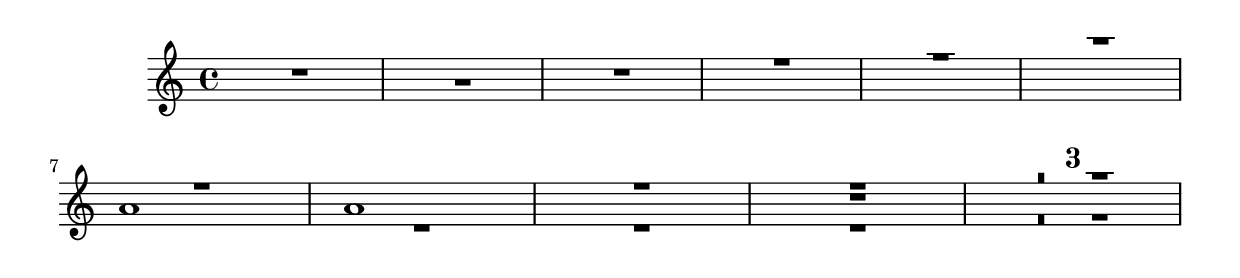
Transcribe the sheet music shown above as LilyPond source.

% DO NOT EDIT this file manually; it is automatically
% generated from Documentation/snippets/new
% Make any changes in Documentation/snippets/new/
% and then run scripts/auxiliar/makelsr.py
%
% This file is in the public domain.
%% Note: this file works from version 2.16.0
\version "2.17.6"

\header {
  lsrtags = "rhythms, tweaks-and-overrides"

  texidoc = "
Unlike ordinary rests, there is no predefined command to change the
staff position of a multi-measure rest symbol of either form by
attaching it to a note.  However, in polyphonic music multi-measure
rests in odd-numbered and even-numbered voices are vertically
separated. The positioning of multi-measure rests can be controlled as
follows:

"
  doctitle = "Positioning multi-measure rests"
} % begin verbatim


\relative c'' {
  % Multi-measure rests by default are set under the fourth line
  R1
  % They can be moved using an override
  \override MultiMeasureRest.staff-position = #-2
  R1
  \override MultiMeasureRest.staff-position = #0
  R1
  \override MultiMeasureRest.staff-position = #2
  R1
  \override MultiMeasureRest.staff-position = #3
  R1
  \override MultiMeasureRest.staff-position = #6
  R1
  \revert MultiMeasureRest.staff-position
  \break

  % In two Voices, odd-numbered voices are under the top line
  << { R1 } \\ { a1 } >>
  % Even-numbered voices are under the bottom line
  << { a1 } \\ { R1 } >>
  % Multi-measure rests in both voices remain separate
  << { R1 } \\ { R1 } >>

  % Separating multi-measure rests in more than two voices
  % requires an override
  << { R1 } \\ { R1 } \\
     \once \override MultiMeasureRest.staff-position = #0
     { R1 }
  >>

  % Using compressed bars in multiple voices requires another override
  % in all voices to avoid multiple instances being printed
  \compressFullBarRests
  <<
   \revert MultiMeasureRest.staff-position
    { R1*3 }
    \\
   \revert MultiMeasureRest.staff-position
    { R1*3 }
  >>
}
